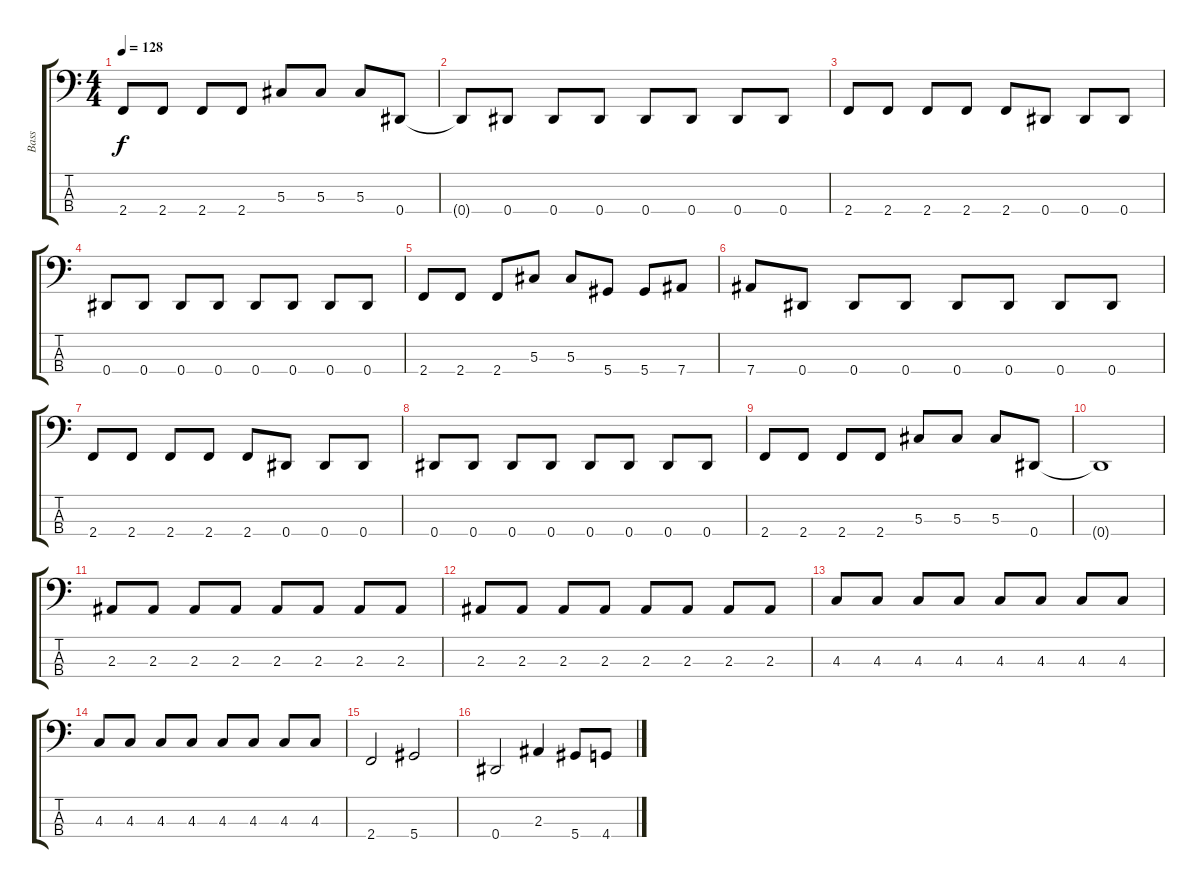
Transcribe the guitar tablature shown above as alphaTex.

\track ("Bass" "Bass") {instrument electricbassfinger}
\staff {score tabs}
\tuning (Gb2 Db2 Ab1 Eb1) {hide}
\ts (4 4)
\tempo 128
\clef f4
\ks c
2.4.8{dy f} 2.4.8 2.4.8 2.4.8 5.3.8 5.3.8 5.3.8 0.4.8 |
0.4{t}.8 0.4.8 0.4.8 0.4.8 0.4.8 0.4.8 0.4.8 0.4.8 |
2.4.8 2.4.8 2.4.8 2.4.8 2.4.8 0.4.8 0.4.8 0.4.8 |
0.4.8 0.4.8 0.4.8 0.4.8 0.4.8 0.4.8 0.4.8 0.4.8 |
2.4.8 2.4.8 2.4.8 5.3.8 5.3.8 5.4.8 5.4.8 7.4.8 |
7.4.8 0.4.8 0.4.8 0.4.8 0.4.8 0.4.8 0.4.8 0.4.8 |
2.4.8 2.4.8 2.4.8 2.4.8 2.4.8 0.4.8 0.4.8 0.4.8 |
0.4.8 0.4.8 0.4.8 0.4.8 0.4.8 0.4.8 0.4.8 0.4.8 |
2.4.8 2.4.8 2.4.8 2.4.8 5.3.8 5.3.8 5.3.8 0.4.8 |
0.4{t}.1 |
2.3.8 2.3.8 2.3.8 2.3.8 2.3.8 2.3.8 2.3.8 2.3.8 |
2.3.8 2.3.8 2.3.8 2.3.8 2.3.8 2.3.8 2.3.8 2.3.8 |
4.3.8 4.3.8 4.3.8 4.3.8 4.3.8 4.3.8 4.3.8 4.3.8 |
4.3.8 4.3.8 4.3.8 4.3.8 4.3.8 4.3.8 4.3.8 4.3.8 |
2.4.2 5.4.2 |
0.4.2 2.3.4 5.4.8 4.4.8
